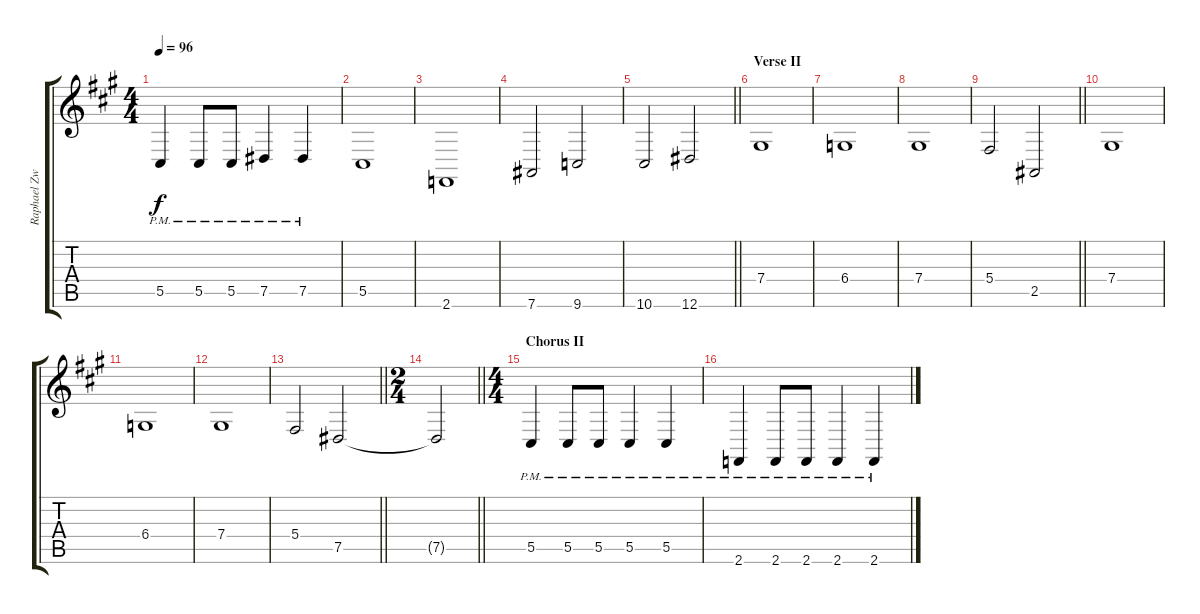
\track ("Raphael Zweifel" "Raphael Zw") {instrument cello}
\staff {score tabs}
\tuning (Eb4 Bb3 Gb3 Db3 Ab2 Eb2) {hide}
\ts (4 4)
\tempo 96
\clef g2
\ks a
5.5{pm}.4{dy f} 5.5{pm}.8 5.5{pm}.8 7.5{pm}.4 7.5{pm}.4 |
5.5.1 |
2.6.1 |
7.6.2 9.6.2 |
\barLineRight lightlight
10.6.2 12.6.2 |
\section ("" "Verse II")
7.4.1 |
6.4.1 |
7.4.1 |
\barLineRight lightlight
5.4.2 2.5.2 |
7.4.1 |
6.4.1 |
7.4.1 |
\barLineRight lightlight
5.4.2 7.5.2 |
\ts (2 4)
\barLineRight lightlight
7.5{t}.2 |
\ts (4 4)
\section ("" "Chorus II")
5.5{pm}.4 5.5{pm}.8 5.5{pm}.8 5.5{pm}.4 5.5{pm}.4 |
2.6{pm}.4 2.6{pm}.8 2.6{pm}.8 2.6{pm}.4 2.6{pm}.4
